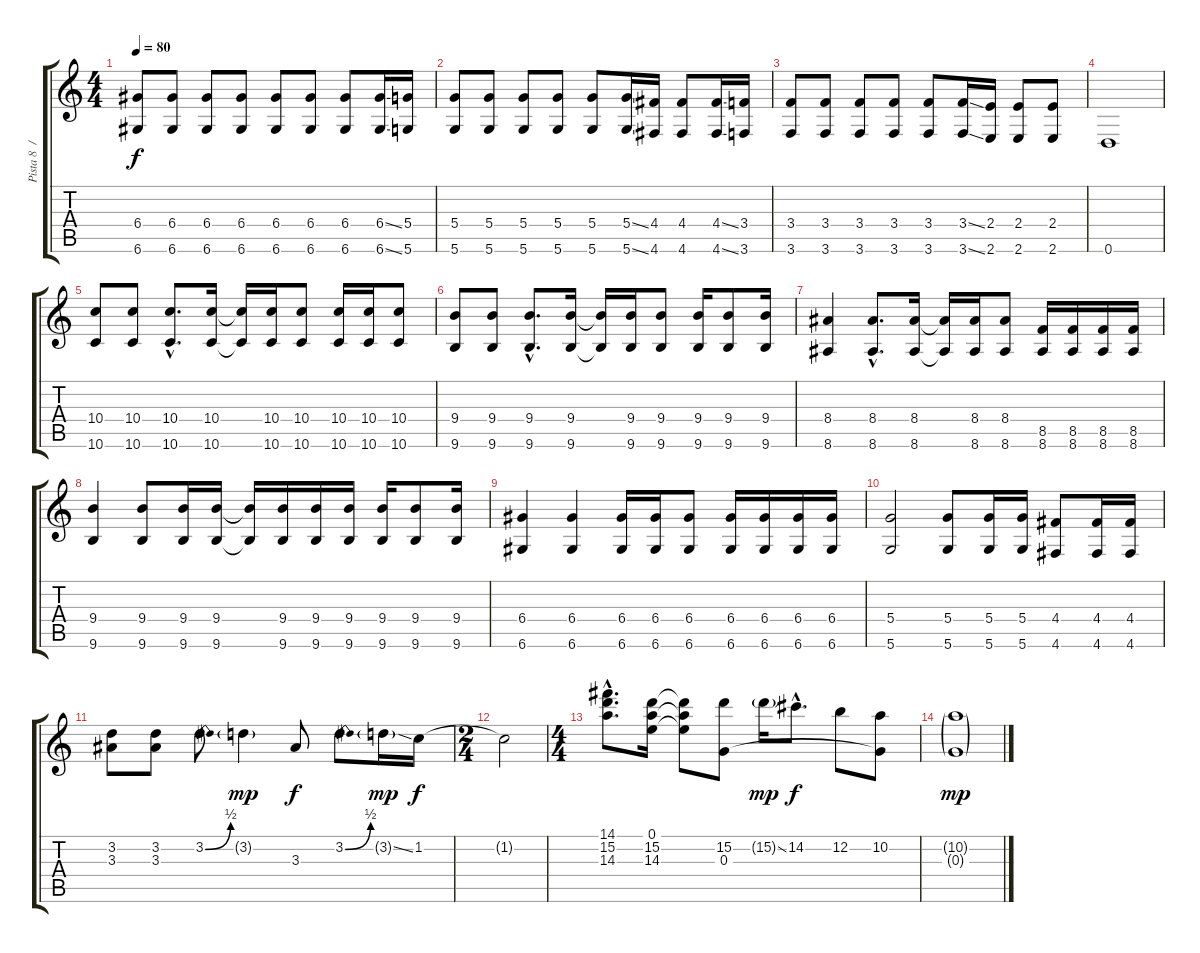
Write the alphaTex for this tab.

\track ("Pista 8  /" "Pista 8  /") {instrument acousticguitarnylon}
\staff {score tabs}
\tuning (E4 B3 G3 D3 A2 D2) {hide}
\ts (4 4)
\tempo 80
\clef g2
\ks c
(6.4 6.6).8{dy f} (6.4 6.6).8 (6.4 6.6).8 (6.4 6.6).8 (6.4 6.6).8 (6.4 6.6).8 (6.4 6.6).8 (6.4{ss} 6.6{ss}).16 (5.4 5.6).16 |
(5.4 5.6).8 (5.4 5.6).8 (5.4 5.6).8 (5.4 5.6).8 (5.4 5.6).8 (5.4{ss} 5.6{ss}).16 (4.4 4.6).16 (4.4 4.6).8 (4.4{ss} 4.6{ss}).16 (3.4 3.6).16 |
(3.4 3.6).8 (3.4 3.6).8 (3.4 3.6).8 (3.4 3.6).8 (3.4 3.6).8 (3.4{ss} 3.6{ss}).16 (2.4 2.6).16 (2.4 2.6).8 (2.4 2.6).8 |
0.6.1 |
(10.4 10.6).8 (10.4 10.6).8 (10.4{hac} 10.6{hac}).8{d} (10.4 10.6).16 (10.4{t} 10.6{t}).16 (10.4 10.6).16 (10.4 10.6).8 (10.4 10.6).16 (10.4 10.6).16 (10.4 10.6).8 |
(9.4 9.6).8 (9.4 9.6).8 (9.4{hac} 9.6{hac}).8{d} (9.4 9.6).16 (9.4{t} 9.6{t}).16 (9.4 9.6).16 (9.4 9.6).8 (9.4 9.6).16 (9.4 9.6).8 (9.4 9.6).16 |
(8.4 8.6).4 (8.4{hac} 8.6{hac}).8{d} (8.4 8.6).16 (8.4{t} 8.6{t}).16 (8.4 8.6).16 (8.4 8.6).8 (8.5 8.6).16 (8.5 8.6).16 (8.5 8.6).16 (8.5 8.6).16 |
(9.4 9.6).4 (9.4 9.6).8 (9.4 9.6).16 (9.4 9.6).16 (9.4{t} 9.6{t}).16 (9.4 9.6).16 (9.4 9.6).16 (9.4 9.6).16 (9.4 9.6).16 (9.4 9.6).8 (9.4 9.6).16 |
(6.4 6.6).4 (6.4 6.6).4 (6.4 6.6).16 (6.4 6.6).16 (6.4 6.6).8 (6.4 6.6).16 (6.4 6.6).16 (6.4 6.6).16 (6.4 6.6).16 |
(5.4 5.6).2 (5.4 5.6).8 (5.4 5.6).16 (5.4 5.6).16 (4.4 4.6).8 (4.4 4.6).16 (4.4 4.6).16 |
(3.2 3.3).8 (3.2 3.3).8 3.2{be (bend 0 0 60 2)}.8 3.2{g}.4{dy mp} 3.3.8{dy f} 3.2{be (bend 0 0 60 2)}.8 3.2{ss g}.16{dy mp} 1.2.16{dy f} |
\ts (2 4)
1.2{t}.2 |
\ts (4 4)
(14.1{hac} 15.2{hac} 14.3{hac}).8{d} (0.1 15.2 14.3).16 (0.1{t} 15.2{t} 14.3{t}).8 (15.2 0.3).8 15.2{ss g}.16{dy mp} 14.2{hac}.8{d dy f} 12.2.8 (10.2 0.3{t}).8 |
(10.2{g} 0.3{g}).1{dy mp}
